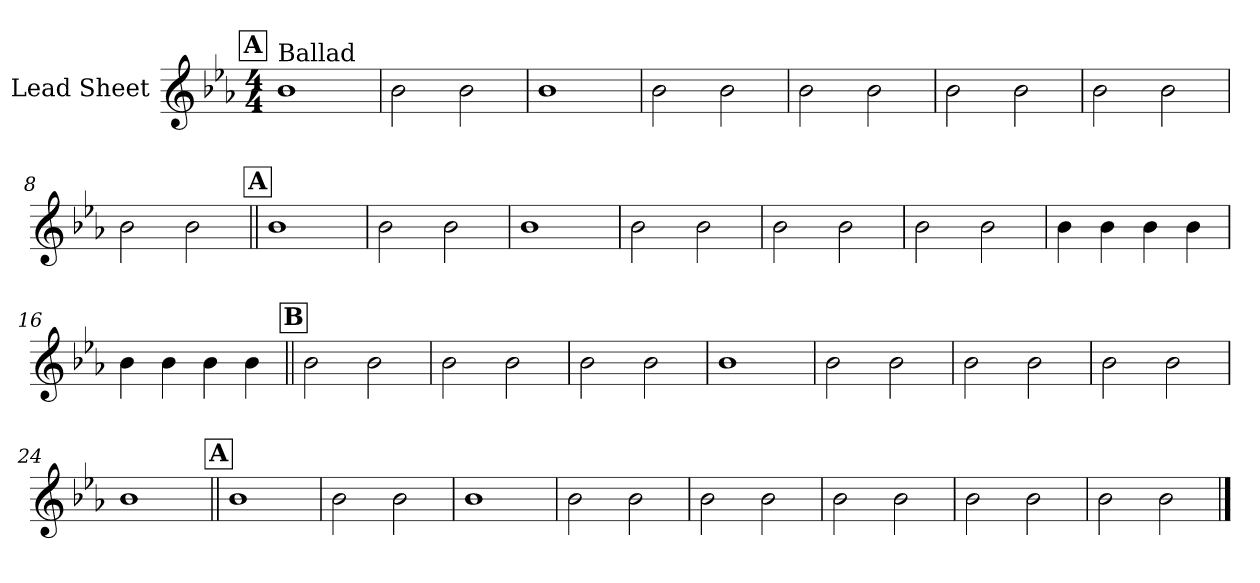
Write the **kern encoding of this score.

**kern
*part1
*staff1
*I"Lead Sheet
*clefG2
*k[b-e-a-]
*E-:
*M4/4
!!LO:REH:place=s1:a:fs=14:t=A
=1
!LO:TX:a:t=Ballad
1b-
=2
2b-\
2b-\
=3
1b-
=4
2b-\
2b-\
!!LO:LB:g=z
=5
2b-\
2b-\
=6
2b-\
2b-\
=7
2b-\
2b-\
=8
2b-\
2b-\
!!LO:LB:g=z
!!LO:REH:place=s1:a:fs=14:t=A
=9||
1b-
=10
2b-\
2b-\
=11
1b-
=12
2b-\
2b-\
!!LO:LB:g=z
=13
2b-\
2b-\
=14
2b-\
2b-\
=15
4b-\
4b-\
4b-\
4b-\
=16
4b-\
4b-\
4b-\
4b-\
!!LO:LB:g=z
!!LO:REH:place=s1:a:fs=14:t=B
=17||
2b-\
2b-\
=18
2b-\
2b-\
=19
2b-\
2b-\
=20
1b-
!!LO:LB:g=z
=21
2b-\
2b-\
=22
2b-\
2b-\
=23
2b-\
2b-\
=24
1b-
!!LO:LB:g=z
!!LO:REH:place=s1:a:fs=14:t=A
=25||
1b-
=26
2b-\
2b-\
=27
1b-
=28
2b-\
2b-\
!!LO:LB:g=z
=29
2b-\
2b-\
=30
2b-\
2b-\
=31
2b-\
2b-\
=32
2b-\
2b-\
==
*-
